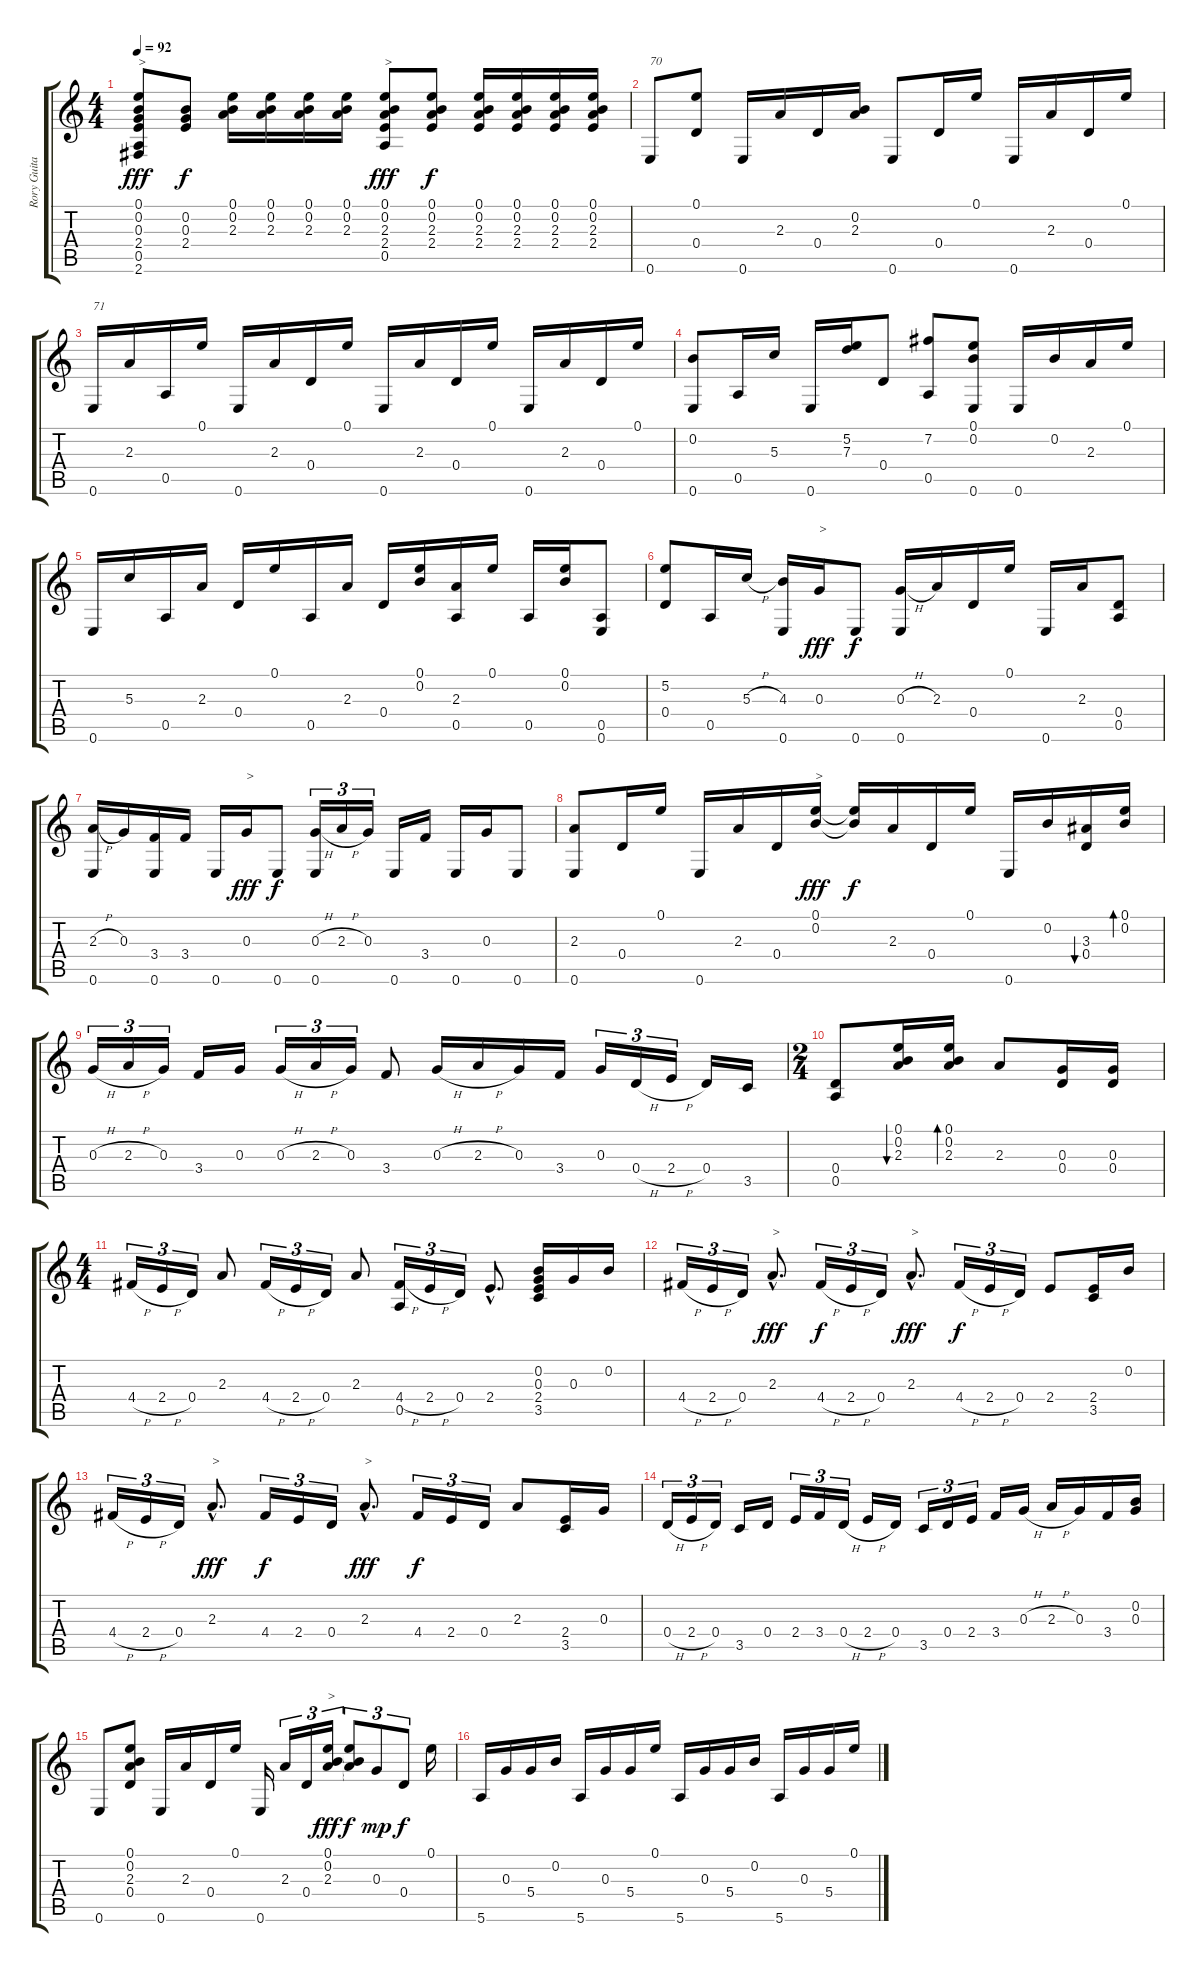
\track ("Rory Guitar" "Rory Guita") {instrument acousticguitarsteel}
\staff {score tabs}
\tuning (E4 B3 G3 D3 A2 E2) {hide}
\ts (4 4)
\tempo 92
\clef g2
\ks c
(0.1 0.2 0.3 2.4 0.5 2.6).8{txt ">" dy fff} (0.2 0.3 2.4).8{dy f} (0.1 0.2 2.3).16 (0.1 0.2 2.3).16 (0.1 0.2 2.3).16 (0.1 0.2 2.3).16 (0.1 0.2 2.3 2.4 0.5).8{txt ">" dy fff} (0.1 0.2 2.3 2.4).8{dy f} (0.1 0.2 2.3 2.4).16 (0.1 0.2 2.3 2.4).16 (0.1 0.2 2.3 2.4).16 (0.1 0.2 2.3 2.4).16 |
0.6.8{txt "70"} (0.1 0.4).8 0.6.16 2.3.16 0.4.16 (0.2 2.3).16 0.6.8 0.4.16 0.1.16 0.6.16 2.3.16 0.4.16 0.1.16 |
0.6.16{txt "71"} 2.3.16 0.5.16 0.1.16 0.6.16 2.3.16 0.4.16 0.1.16 0.6.16 2.3.16 0.4.16 0.1.16 0.6.16 2.3.16 0.4.16 0.1.16 |
(0.2 0.6).8 0.5.16 5.3.16 0.6.16 (5.2 7.3).16 0.4.8 (7.2 0.5).8 (0.1 0.2 0.6).8 0.6.16 0.2.16 2.3.16 0.1.16 |
0.6.16 5.3.16 0.5.16 2.3.16 0.4.16 0.1.16 0.5.16 2.3.16 0.4.16 (0.1 0.2).16 (2.3 0.5).16 0.1.16 0.5.16 (0.1 0.2).16 (0.5 0.6).8 |
(5.2 0.4).8 0.5.16 5.3{h}.16 (4.3 0.6).16 0.3.16{txt ">" dy fff} 0.6.8{dy f} (0.3{h} 0.6).16 2.3.16 0.4.16 0.1.16 0.6.16 2.3.16 (0.4 0.5).8 |
(2.3{h} 0.6).16 0.3.16 (3.4 0.6).16 3.4.16 0.6.16 0.3.16{txt ">" dy fff} 0.6.8{dy f} (0.3{h} 0.6).16{tu (3 2)} 2.3{h}.16{tu (3 2)} 0.3.16{tu (3 2)} 0.6.16 3.4.16 0.6.16 0.3.16 0.6.8 |
(2.3 0.6).8 0.4.16 0.1.16 0.6.16 2.3.16 0.4.16 (0.1 0.2).16{txt ">" dy fff} (0.1{t} 0.2{t}).16{dy f} 2.3.16 0.4.16 0.1.16 0.6.16 0.2.16 (3.3 0.4).16{bu 120} (0.1 0.2).16{bd 120} |
0.3{h}.16{tu (3 2)} 2.3{h}.16{tu (3 2)} 0.3.16{tu (3 2)} 3.4.16 0.3.16 0.3{h}.16{tu (3 2)} 2.3{h}.16{tu (3 2)} 0.3.16{tu (3 2)} 3.4.8 0.3{h}.16 2.3{h}.16 0.3.16 3.4.16 0.3.16{tu (3 2)} 0.4{h}.16{tu (3 2)} 2.4{h}.16{tu (3 2)} 0.4.16 3.5.16 |
\ts (2 4)
(0.4 0.5).8 (0.1 0.2 2.3).16{bu 480} (0.1 0.2 2.3).16{bd 480} 2.3.8 (0.3 0.4).16 (0.3 0.4).16 |
\ts (4 4)
4.4{h}.16{tu (3 2)} 2.4{h}.16{tu (3 2)} 0.4.16{tu (3 2)} 2.3.8 4.4{h}.16{tu (3 2)} 2.4{h}.16{tu (3 2)} 0.4.16{tu (3 2)} 2.3.8 (4.4{h} 0.5).16{tu (3 2)} 2.4{h}.16{tu (3 2)} 0.4.16{tu (3 2)} 2.4{hac}.8{d} (0.2 0.3 2.4 3.5).16 0.3.16 0.2.16 |
4.4{h}.16{tu (3 2)} 2.4{h}.16{tu (3 2)} 0.4.16{tu (3 2)} 2.3{hac}.8{d txt ">" dy fff} 4.4{h}.16{tu (3 2) dy f} 2.4{h}.16{tu (3 2)} 0.4.16{tu (3 2)} 2.3{hac}.8{d txt ">" dy fff} 4.4{h}.16{tu (3 2) dy f} 2.4{h}.16{tu (3 2)} 0.4.16{tu (3 2)} 2.4.8 (2.4 3.5).16 0.2.16 |
4.4{h}.16{tu (3 2)} 2.4{h}.16{tu (3 2)} 0.4.16{tu (3 2)} 2.3{hac}.8{d txt ">" dy fff} 4.4.16{tu (3 2) dy f} 2.4.16{tu (3 2)} 0.4.16{tu (3 2)} 2.3{hac}.8{d txt ">" dy fff} 4.4.16{tu (3 2) dy f} 2.4.16{tu (3 2)} 0.4.16{tu (3 2)} 2.3.8 (2.4 3.5).16 0.3.16 |
0.4{h}.16{tu (3 2)} 2.4{h}.16{tu (3 2)} 0.4.16{tu (3 2)} 3.5.16 0.4.16 2.4.16{tu (3 2)} 3.4.16{tu (3 2)} 0.4{h}.16{tu (3 2)} 2.4{h}.16 0.4.16 3.5.16{tu (3 2)} 0.4.16{tu (3 2)} 2.4.16{tu (3 2)} 3.4.16 0.3{h}.16 2.3{h}.16 0.3.16 3.4.16 (0.2 0.3).16 |
0.6.8 (0.1 0.2 2.3 0.4).8 0.6.16 2.3.16 0.4.16 0.1.16 0.6.16 2.3.16{tu (3 2)} 0.4.16{tu (3 2)} (0.1 0.2 2.3).16{tu (3 2) txt ">" dy fff} (0.1{t} 0.2{t} 2.3{t}).8{tu (3 2) dy f} 0.3.8{tu (3 2) dy mp} 0.4.8{tu (3 2) dy f} 0.1.16 |
5.6.16 0.3.16 5.4.16 0.2.16 5.6.16 0.3.16 5.4.16 0.1.16 5.6.16 0.3.16 5.4.16 0.2.16 5.6.16 0.3.16 5.4.16 0.1.16
